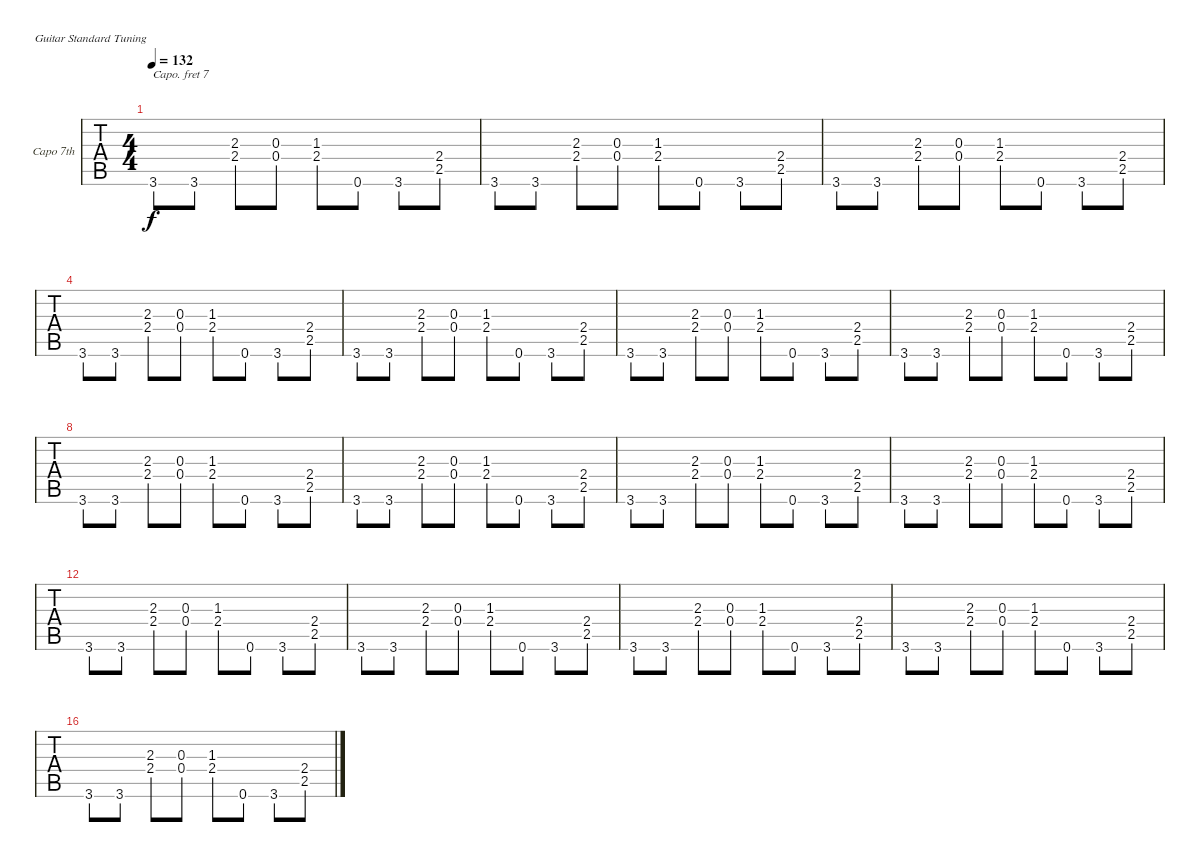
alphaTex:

\bracketExtendMode nobrackets
\firstSystemTrackNameOrientation horizontal
\otherSystemsTrackNameOrientation horizontal
\defaultBarNumberDisplay FirstOfSystem
\track ("Capo 7th" "Capo 7th") {instrument electricguitarclean}
\staff {tabs}
\capo 7
\tuning (E4 B3 G3 D3 A2 E2)
\ts (4 4)
\tempo 132
\clef g2
\ks b
3.6.8{lyrics (0 "") lyrics (1 "") lyrics (2 "") lyrics (3 "") lyrics (4 "") dy f} 3.6.8{lyrics (0 "") lyrics (1 "") lyrics (2 "") lyrics (3 "") lyrics (4 "")} (2.3 2.4).8{lyrics (0 "") lyrics (1 "") lyrics (2 "") lyrics (3 "") lyrics (4 "")} (0.3 0.4).8{lyrics (0 "") lyrics (1 "") lyrics (2 "") lyrics (3 "") lyrics (4 "")} (1.3 2.4).8{lyrics (0 "") lyrics (1 "") lyrics (2 "") lyrics (3 "") lyrics (4 "")} 0.6.8{lyrics (0 "") lyrics (1 "") lyrics (2 "") lyrics (3 "") lyrics (4 "")} 3.6.8{lyrics (0 "") lyrics (1 "") lyrics (2 "") lyrics (3 "") lyrics (4 "")} (2.4 2.5).8{lyrics (0 "") lyrics (1 "") lyrics (2 "") lyrics (3 "") lyrics (4 "")} |
3.6.8{lyrics (0 "") lyrics (1 "") lyrics (2 "") lyrics (3 "") lyrics (4 "")} 3.6.8{lyrics (0 "") lyrics (1 "") lyrics (2 "") lyrics (3 "") lyrics (4 "")} (2.3 2.4).8{lyrics (0 "") lyrics (1 "") lyrics (2 "") lyrics (3 "") lyrics (4 "")} (0.3 0.4).8{lyrics (0 "") lyrics (1 "") lyrics (2 "") lyrics (3 "") lyrics (4 "")} (1.3 2.4).8{lyrics (0 "") lyrics (1 "") lyrics (2 "") lyrics (3 "") lyrics (4 "")} 0.6.8{lyrics (0 "") lyrics (1 "") lyrics (2 "") lyrics (3 "") lyrics (4 "")} 3.6.8{lyrics (0 "") lyrics (1 "") lyrics (2 "") lyrics (3 "") lyrics (4 "")} (2.4 2.5).8{lyrics (0 "") lyrics (1 "") lyrics (2 "") lyrics (3 "") lyrics (4 "")} |
3.6.8{lyrics (0 "") lyrics (1 "") lyrics (2 "") lyrics (3 "") lyrics (4 "")} 3.6.8{lyrics (0 "") lyrics (1 "") lyrics (2 "") lyrics (3 "") lyrics (4 "")} (2.3 2.4).8{lyrics (0 "") lyrics (1 "") lyrics (2 "") lyrics (3 "") lyrics (4 "")} (0.3 0.4).8{lyrics (0 "") lyrics (1 "") lyrics (2 "") lyrics (3 "") lyrics (4 "")} (1.3 2.4).8{lyrics (0 "") lyrics (1 "") lyrics (2 "") lyrics (3 "") lyrics (4 "")} 0.6.8{lyrics (0 "") lyrics (1 "") lyrics (2 "") lyrics (3 "") lyrics (4 "")} 3.6.8{lyrics (0 "") lyrics (1 "") lyrics (2 "") lyrics (3 "") lyrics (4 "")} (2.4 2.5).8{lyrics (0 "") lyrics (1 "") lyrics (2 "") lyrics (3 "") lyrics (4 "")} |
3.6.8{lyrics (0 "") lyrics (1 "") lyrics (2 "") lyrics (3 "") lyrics (4 "")} 3.6.8{lyrics (0 "") lyrics (1 "") lyrics (2 "") lyrics (3 "") lyrics (4 "")} (2.3 2.4).8{lyrics (0 "") lyrics (1 "") lyrics (2 "") lyrics (3 "") lyrics (4 "")} (0.3 0.4).8{lyrics (0 "") lyrics (1 "") lyrics (2 "") lyrics (3 "") lyrics (4 "")} (1.3 2.4).8{lyrics (0 "") lyrics (1 "") lyrics (2 "") lyrics (3 "") lyrics (4 "")} 0.6.8{lyrics (0 "") lyrics (1 "") lyrics (2 "") lyrics (3 "") lyrics (4 "")} 3.6.8{lyrics (0 "") lyrics (1 "") lyrics (2 "") lyrics (3 "") lyrics (4 "")} (2.4 2.5).8{lyrics (0 "") lyrics (1 "") lyrics (2 "") lyrics (3 "") lyrics (4 "")} |
3.6.8{lyrics (0 "") lyrics (1 "") lyrics (2 "") lyrics (3 "") lyrics (4 "")} 3.6.8{lyrics (0 "") lyrics (1 "") lyrics (2 "") lyrics (3 "") lyrics (4 "")} (2.3 2.4).8{lyrics (0 "") lyrics (1 "") lyrics (2 "") lyrics (3 "") lyrics (4 "")} (0.3 0.4).8{lyrics (0 "") lyrics (1 "") lyrics (2 "") lyrics (3 "") lyrics (4 "")} (1.3 2.4).8{lyrics (0 "") lyrics (1 "") lyrics (2 "") lyrics (3 "") lyrics (4 "")} 0.6.8{lyrics (0 "") lyrics (1 "") lyrics (2 "") lyrics (3 "") lyrics (4 "")} 3.6.8{lyrics (0 "") lyrics (1 "") lyrics (2 "") lyrics (3 "") lyrics (4 "")} (2.4 2.5).8{lyrics (0 "") lyrics (1 "") lyrics (2 "") lyrics (3 "") lyrics (4 "")} |
3.6.8{lyrics (0 "") lyrics (1 "") lyrics (2 "") lyrics (3 "") lyrics (4 "")} 3.6.8{lyrics (0 "") lyrics (1 "") lyrics (2 "") lyrics (3 "") lyrics (4 "")} (2.3 2.4).8{lyrics (0 "") lyrics (1 "") lyrics (2 "") lyrics (3 "") lyrics (4 "")} (0.3 0.4).8{lyrics (0 "") lyrics (1 "") lyrics (2 "") lyrics (3 "") lyrics (4 "")} (1.3 2.4).8{lyrics (0 "") lyrics (1 "") lyrics (2 "") lyrics (3 "") lyrics (4 "")} 0.6.8{lyrics (0 "") lyrics (1 "") lyrics (2 "") lyrics (3 "") lyrics (4 "")} 3.6.8{lyrics (0 "") lyrics (1 "") lyrics (2 "") lyrics (3 "") lyrics (4 "")} (2.4 2.5).8{lyrics (0 "") lyrics (1 "") lyrics (2 "") lyrics (3 "") lyrics (4 "")} |
3.6.8{lyrics (0 "") lyrics (1 "") lyrics (2 "") lyrics (3 "") lyrics (4 "")} 3.6.8{lyrics (0 "") lyrics (1 "") lyrics (2 "") lyrics (3 "") lyrics (4 "")} (2.3 2.4).8{lyrics (0 "") lyrics (1 "") lyrics (2 "") lyrics (3 "") lyrics (4 "")} (0.3 0.4).8{lyrics (0 "") lyrics (1 "") lyrics (2 "") lyrics (3 "") lyrics (4 "")} (1.3 2.4).8{lyrics (0 "") lyrics (1 "") lyrics (2 "") lyrics (3 "") lyrics (4 "")} 0.6.8{lyrics (0 "") lyrics (1 "") lyrics (2 "") lyrics (3 "") lyrics (4 "")} 3.6.8{lyrics (0 "") lyrics (1 "") lyrics (2 "") lyrics (3 "") lyrics (4 "")} (2.4 2.5).8{lyrics (0 "") lyrics (1 "") lyrics (2 "") lyrics (3 "") lyrics (4 "")} |
3.6.8{lyrics (0 "") lyrics (1 "") lyrics (2 "") lyrics (3 "") lyrics (4 "")} 3.6.8{lyrics (0 "") lyrics (1 "") lyrics (2 "") lyrics (3 "") lyrics (4 "")} (2.3 2.4).8{lyrics (0 "") lyrics (1 "") lyrics (2 "") lyrics (3 "") lyrics (4 "")} (0.3 0.4).8{lyrics (0 "") lyrics (1 "") lyrics (2 "") lyrics (3 "") lyrics (4 "")} (1.3 2.4).8{lyrics (0 "") lyrics (1 "") lyrics (2 "") lyrics (3 "") lyrics (4 "")} 0.6.8{lyrics (0 "") lyrics (1 "") lyrics (2 "") lyrics (3 "") lyrics (4 "")} 3.6.8{lyrics (0 "") lyrics (1 "") lyrics (2 "") lyrics (3 "") lyrics (4 "")} (2.4 2.5).8{lyrics (0 "") lyrics (1 "") lyrics (2 "") lyrics (3 "") lyrics (4 "")} |
3.6.8{lyrics (0 "") lyrics (1 "") lyrics (2 "") lyrics (3 "") lyrics (4 "")} 3.6.8{lyrics (0 "") lyrics (1 "") lyrics (2 "") lyrics (3 "") lyrics (4 "")} (2.3 2.4).8{lyrics (0 "") lyrics (1 "") lyrics (2 "") lyrics (3 "") lyrics (4 "")} (0.3 0.4).8{lyrics (0 "") lyrics (1 "") lyrics (2 "") lyrics (3 "") lyrics (4 "")} (1.3 2.4).8{lyrics (0 "") lyrics (1 "") lyrics (2 "") lyrics (3 "") lyrics (4 "")} 0.6.8{lyrics (0 "") lyrics (1 "") lyrics (2 "") lyrics (3 "") lyrics (4 "")} 3.6.8{lyrics (0 "") lyrics (1 "") lyrics (2 "") lyrics (3 "") lyrics (4 "")} (2.4 2.5).8{lyrics (0 "") lyrics (1 "") lyrics (2 "") lyrics (3 "") lyrics (4 "")} |
3.6.8{lyrics (0 "") lyrics (1 "") lyrics (2 "") lyrics (3 "") lyrics (4 "")} 3.6.8{lyrics (0 "") lyrics (1 "") lyrics (2 "") lyrics (3 "") lyrics (4 "")} (2.3 2.4).8{lyrics (0 "") lyrics (1 "") lyrics (2 "") lyrics (3 "") lyrics (4 "")} (0.3 0.4).8{lyrics (0 "") lyrics (1 "") lyrics (2 "") lyrics (3 "") lyrics (4 "")} (1.3 2.4).8{lyrics (0 "") lyrics (1 "") lyrics (2 "") lyrics (3 "") lyrics (4 "")} 0.6.8{lyrics (0 "") lyrics (1 "") lyrics (2 "") lyrics (3 "") lyrics (4 "")} 3.6.8{lyrics (0 "") lyrics (1 "") lyrics (2 "") lyrics (3 "") lyrics (4 "")} (2.4 2.5).8{lyrics (0 "") lyrics (1 "") lyrics (2 "") lyrics (3 "") lyrics (4 "")} |
3.6.8{lyrics (0 "") lyrics (1 "") lyrics (2 "") lyrics (3 "") lyrics (4 "")} 3.6.8{lyrics (0 "") lyrics (1 "") lyrics (2 "") lyrics (3 "") lyrics (4 "")} (2.3 2.4).8{lyrics (0 "") lyrics (1 "") lyrics (2 "") lyrics (3 "") lyrics (4 "")} (0.3 0.4).8{lyrics (0 "") lyrics (1 "") lyrics (2 "") lyrics (3 "") lyrics (4 "")} (1.3 2.4).8{lyrics (0 "") lyrics (1 "") lyrics (2 "") lyrics (3 "") lyrics (4 "")} 0.6.8{lyrics (0 "") lyrics (1 "") lyrics (2 "") lyrics (3 "") lyrics (4 "")} 3.6.8{lyrics (0 "") lyrics (1 "") lyrics (2 "") lyrics (3 "") lyrics (4 "")} (2.4 2.5).8{lyrics (0 "") lyrics (1 "") lyrics (2 "") lyrics (3 "") lyrics (4 "")} |
3.6.8{lyrics (0 "") lyrics (1 "") lyrics (2 "") lyrics (3 "") lyrics (4 "")} 3.6.8{lyrics (0 "") lyrics (1 "") lyrics (2 "") lyrics (3 "") lyrics (4 "")} (2.3 2.4).8{lyrics (0 "") lyrics (1 "") lyrics (2 "") lyrics (3 "") lyrics (4 "")} (0.3 0.4).8{lyrics (0 "") lyrics (1 "") lyrics (2 "") lyrics (3 "") lyrics (4 "")} (1.3 2.4).8{lyrics (0 "") lyrics (1 "") lyrics (2 "") lyrics (3 "") lyrics (4 "")} 0.6.8{lyrics (0 "") lyrics (1 "") lyrics (2 "") lyrics (3 "") lyrics (4 "")} 3.6.8{lyrics (0 "") lyrics (1 "") lyrics (2 "") lyrics (3 "") lyrics (4 "")} (2.4 2.5).8{lyrics (0 "") lyrics (1 "") lyrics (2 "") lyrics (3 "") lyrics (4 "")} |
3.6.8{lyrics (0 "") lyrics (1 "") lyrics (2 "") lyrics (3 "") lyrics (4 "")} 3.6.8{lyrics (0 "") lyrics (1 "") lyrics (2 "") lyrics (3 "") lyrics (4 "")} (2.3 2.4).8{lyrics (0 "") lyrics (1 "") lyrics (2 "") lyrics (3 "") lyrics (4 "")} (0.3 0.4).8{lyrics (0 "") lyrics (1 "") lyrics (2 "") lyrics (3 "") lyrics (4 "")} (1.3 2.4).8{lyrics (0 "") lyrics (1 "") lyrics (2 "") lyrics (3 "") lyrics (4 "")} 0.6.8{lyrics (0 "") lyrics (1 "") lyrics (2 "") lyrics (3 "") lyrics (4 "")} 3.6.8{lyrics (0 "") lyrics (1 "") lyrics (2 "") lyrics (3 "") lyrics (4 "")} (2.4 2.5).8{lyrics (0 "") lyrics (1 "") lyrics (2 "") lyrics (3 "") lyrics (4 "")} |
3.6.8{lyrics (0 "") lyrics (1 "") lyrics (2 "") lyrics (3 "") lyrics (4 "")} 3.6.8{lyrics (0 "") lyrics (1 "") lyrics (2 "") lyrics (3 "") lyrics (4 "")} (2.3 2.4).8{lyrics (0 "") lyrics (1 "") lyrics (2 "") lyrics (3 "") lyrics (4 "")} (0.3 0.4).8{lyrics (0 "") lyrics (1 "") lyrics (2 "") lyrics (3 "") lyrics (4 "")} (1.3 2.4).8{lyrics (0 "") lyrics (1 "") lyrics (2 "") lyrics (3 "") lyrics (4 "")} 0.6.8{lyrics (0 "") lyrics (1 "") lyrics (2 "") lyrics (3 "") lyrics (4 "")} 3.6.8{lyrics (0 "") lyrics (1 "") lyrics (2 "") lyrics (3 "") lyrics (4 "")} (2.4 2.5).8{lyrics (0 "") lyrics (1 "") lyrics (2 "") lyrics (3 "") lyrics (4 "")} |
3.6.8{lyrics (0 "") lyrics (1 "") lyrics (2 "") lyrics (3 "") lyrics (4 "")} 3.6.8{lyrics (0 "") lyrics (1 "") lyrics (2 "") lyrics (3 "") lyrics (4 "")} (2.3 2.4).8{lyrics (0 "") lyrics (1 "") lyrics (2 "") lyrics (3 "") lyrics (4 "")} (0.3 0.4).8{lyrics (0 "") lyrics (1 "") lyrics (2 "") lyrics (3 "") lyrics (4 "")} (1.3 2.4).8{lyrics (0 "") lyrics (1 "") lyrics (2 "") lyrics (3 "") lyrics (4 "")} 0.6.8{lyrics (0 "") lyrics (1 "") lyrics (2 "") lyrics (3 "") lyrics (4 "")} 3.6.8{lyrics (0 "") lyrics (1 "") lyrics (2 "") lyrics (3 "") lyrics (4 "")} (2.4 2.5).8{lyrics (0 "") lyrics (1 "") lyrics (2 "") lyrics (3 "") lyrics (4 "")} |
3.6.8{lyrics (0 "") lyrics (1 "") lyrics (2 "") lyrics (3 "") lyrics (4 "")} 3.6.8{lyrics (0 "") lyrics (1 "") lyrics (2 "") lyrics (3 "") lyrics (4 "")} (2.3 2.4).8{lyrics (0 "") lyrics (1 "") lyrics (2 "") lyrics (3 "") lyrics (4 "")} (0.3 0.4).8{lyrics (0 "") lyrics (1 "") lyrics (2 "") lyrics (3 "") lyrics (4 "")} (1.3 2.4).8{lyrics (0 "") lyrics (1 "") lyrics (2 "") lyrics (3 "") lyrics (4 "")} 0.6.8{lyrics (0 "") lyrics (1 "") lyrics (2 "") lyrics (3 "") lyrics (4 "")} 3.6.8{lyrics (0 "") lyrics (1 "") lyrics (2 "") lyrics (3 "") lyrics (4 "")} (2.4 2.5).8{lyrics (0 "") lyrics (1 "") lyrics (2 "") lyrics (3 "") lyrics (4 "")}
